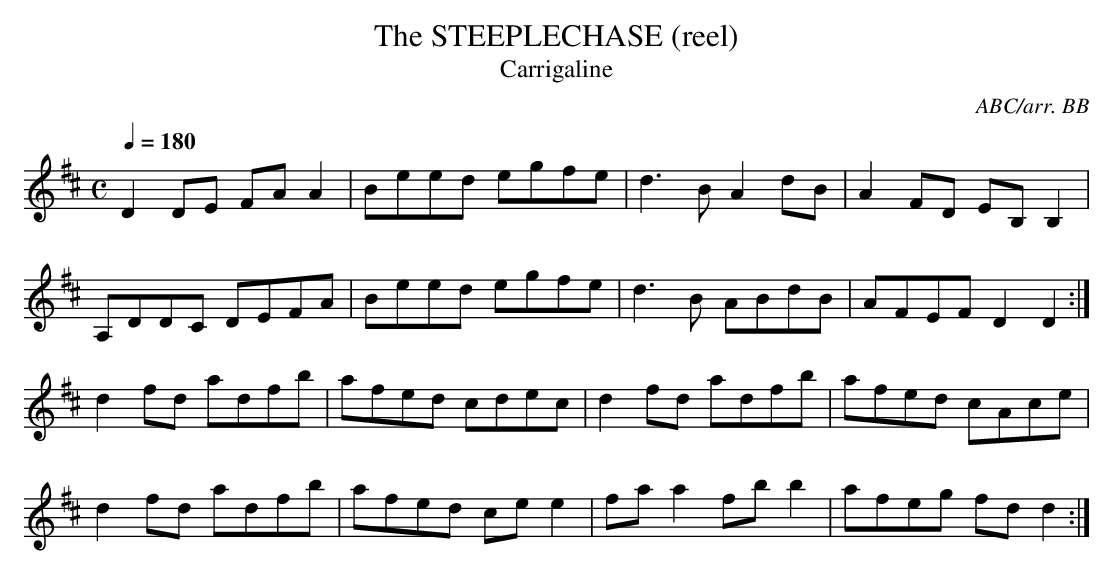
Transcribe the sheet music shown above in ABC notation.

X:1
T:STEEPLECHASE (reel), The
T:Carrigaline
C:ABC/arr. BB
just play them up an octave!
Q:1/4=180
M:C
L:1/8
K:D % source key = C
D2DE FAA2|Beed egfe|d3B A2dB|A2FD EB,B,2|
A,DDC DEFA|Beed egfe|d3B ABdB|AFEF D2 D2:|
d2fd adfb|afed cdec|d2fd adfb|afed cAce|
d2fd adfb|afed cee2|faa2 fbb2|afeg fdd2:|
